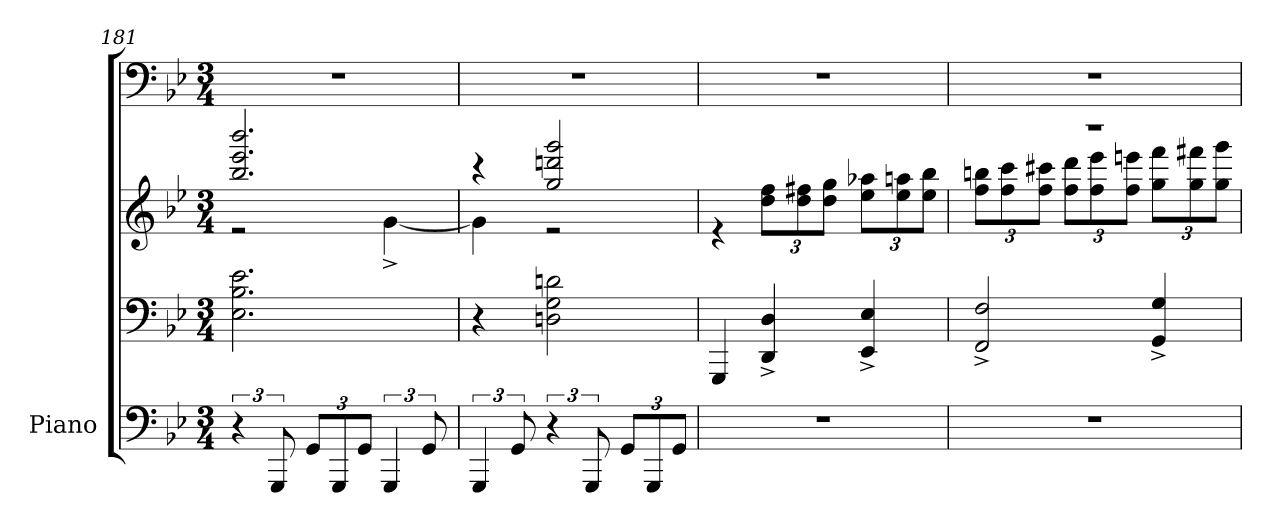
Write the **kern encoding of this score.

**kern	**kern	**kern	**kern
*part1	*part1	*part1	*part1
*staff4	*staff3	*staff2	*staff1
*I"Piano	*	*	*
*I'Pno.	*	*	*
*clefF4	*clefF4	*clefG2	*clefF4
*k[b-e-]	*k[b-e-]	*k[b-e-]	*k[b-e-]
*M3/4	*M3/4	*M3/4	*M3/4
=181	=181	=181	=181
*	*	*^	*
6r	2.E-\ 2.B-\ 2.e-\	2.bb-/ 2.eee-/ 2.bbb-/	2r	2.r
12GGG/	.	.	.	.
*Xbrackettup	*	*	*	*
12GG/L	.	.	.	.
12GGG/	.	.	.	.
12GG/J	.	.	.	.
*brackettup	*	*	*	*
6GGG/	.	.	[4g^\	.
12GG/	.	.	.	.
=182	=182	=182	=182	=182
6GGG/	4r	4r	4g\]	2.r
12GG/	.	.	.	.
6r	2Dn\ 2G\ 2dn\	2gg/ 2dddn/ 2ggg/	2r	.
12GGG/	.	.	.	.
*Xbrackettup	*	*	*	*
12GG/L	.	.	.	.
12GGG/	.	.	.	.
12GG/J	.	.	.	.
!!LO:LB:g=z
=183	=183	=183	=183	=183
2.r	4GGG/	2.ryy	4r	2.r
*	*	*	*Xbrackettup	*
.	4DD/^ 4D/^	.	12dd\ 12ff\L	.
.	.	.	12dd\ 12ff#X\	.
.	.	.	12dd\ 12gg\J	.
.	4EE-/^ 4E-/^	.	12ee-\ 12aa-X\L	.
.	.	.	12ee-\ 12aan\	.
.	.	.	12ee-\ 12bb-\J	.
=184	=184	=184	=184	=184
2.r	2FF/^ 2F/^	2.r	12ff\ 12bbn\L	2.r
.	.	.	12ff\ 12ccc\	.
.	.	.	12ff\ 12ccc#X\J	.
.	.	.	12ff\ 12ddd\L	.
.	.	.	12ff\ 12eee-\	.
.	.	.	12ff\ 12eeen\J	.
.	4GG/^ 4G/^	.	12gg\ 12fff\L	.
.	.	.	12gg\ 12fff#X\	.
.	.	.	12gg\ 12ggg\J	.
*	*	*v	*v	*
=	=	=	=
*-	*-	*-	*-
